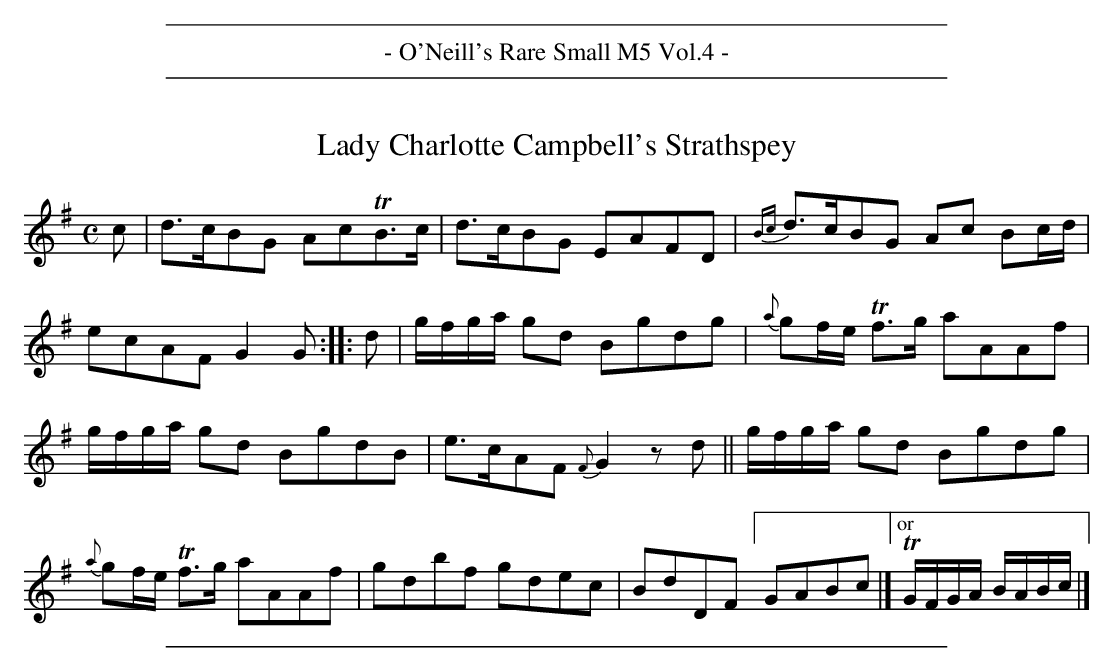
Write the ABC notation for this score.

X:1
T: Lady Charlotte Campbell's Strathspey
M: C
L: 1/8
K: G
c |\
d>cBG AcTB>c | d>cBG EAFD |\
{Bc}d>cBG Ac Bc/d/ | ecAF G2G :: d |\
g/f/g/a/ gd Bgdg | {a}gf/e/ Tf>g aAAf |
g/f/g/a/ gd BgdB | e>cAF {F}G2zd ||\
g/f/g/a/ gd Bgdg | {a}gf/e/ Tf>g aAAf |\
gdbf gdec | BdDF ["" GABc |]["or" TG/F/G/A/ B/A/B/c/ |]
